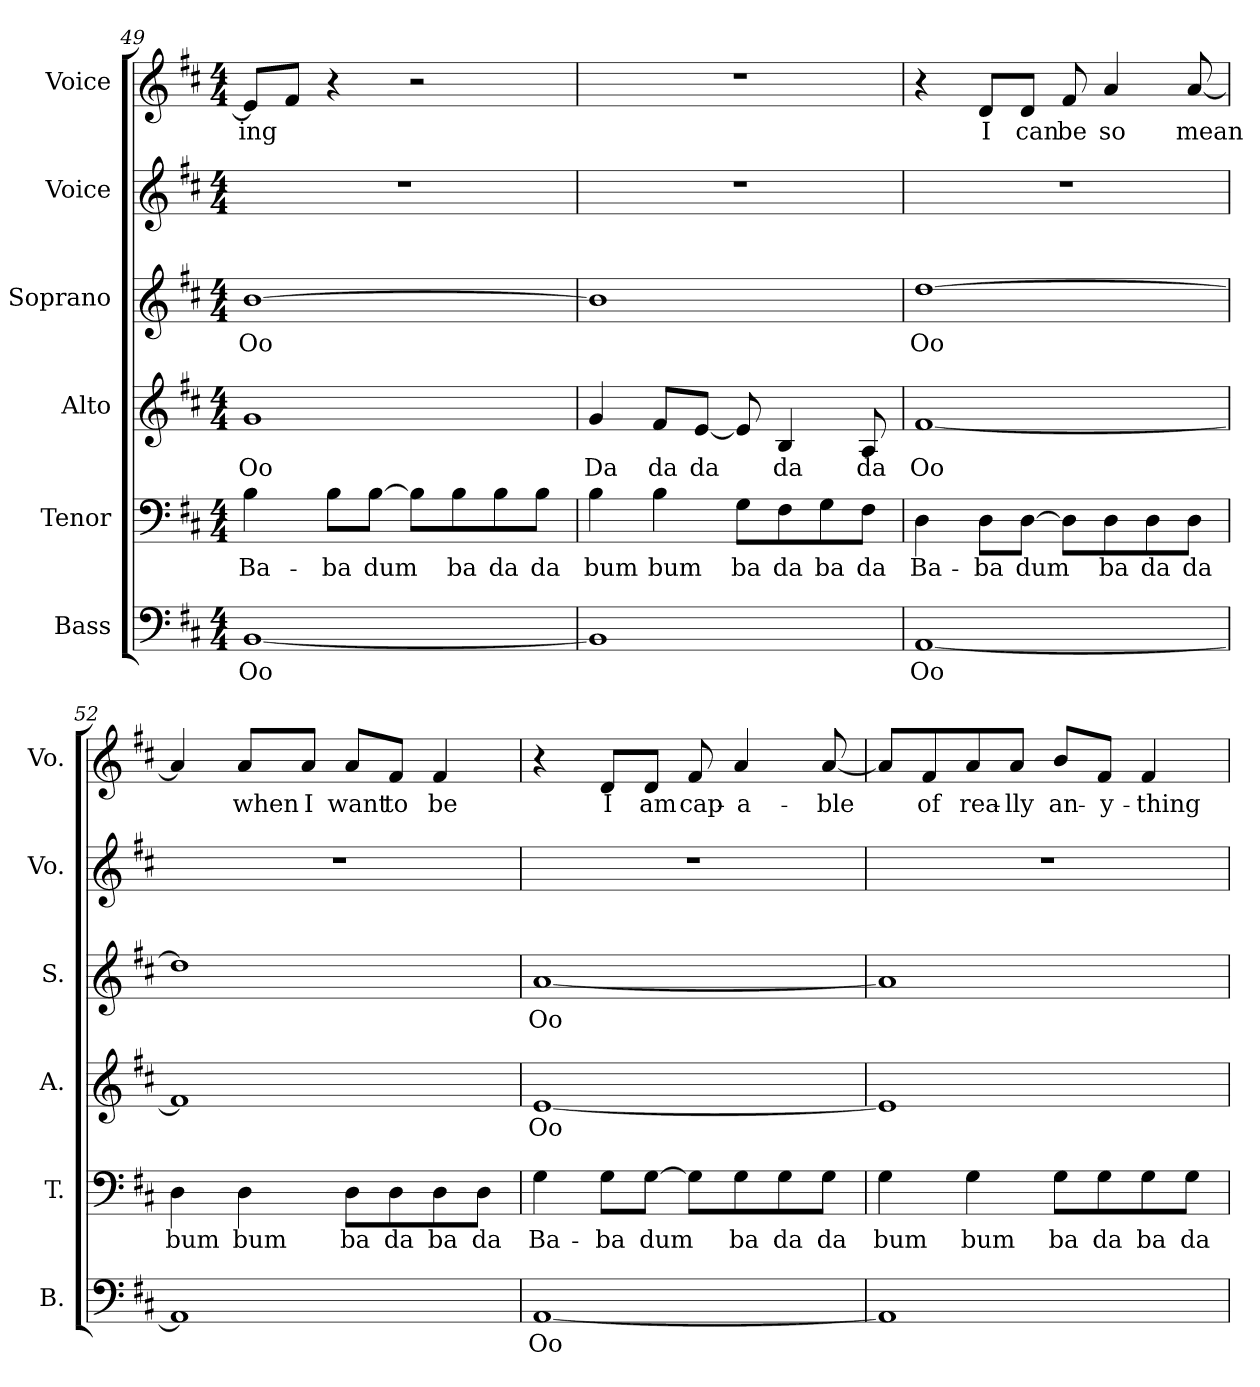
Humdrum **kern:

**kern	**text	**kern	**text	**kern	**text	**kern	**text	**kern	**kern	**text
*part6	*part6	*part5	*part5	*part4	*part4	*part3	*part3	*part2	*part1	*part1
*staff6	*staff6	*staff5	*staff5	*staff4	*staff4	*staff3	*staff3	*staff2	*staff1	*staff1
*I"Bass	*	*I"Tenor	*	*I"Alto	*	*I"Soprano	*	*I"Voice	*I"Voice	*
*I'B.	*	*I'T.	*	*I'A.	*	*I'S.	*	*I'Vo.	*I'Vo.	*
!!LO:PB:g=z
*clefF4	*	*clefF4	*	*clefG2	*	*clefG2	*	*clefG2	*clefG2	*
*k[f#c#]	*	*k[f#c#]	*	*k[f#c#]	*	*k[f#c#]	*	*k[f#c#]	*k[f#c#]	*
*M4/4	*	*M4/4	*	*M4/4	*	*M4/4	*	*M4/4	*M4/4	*
=49	=49	=49	=49	=49	=49	=49	=49	=49	=49	=49
[1BB	Oo	4B\	Ba-	1g	Oo	[1b	Oo	1r	8e/L]	-ing
.	.	.	.	.	.	.	.	.	8f#/J	.
.	.	8B\L	-ba	.	.	.	.	.	4r	.
.	.	[8B\J	dum	.	.	.	.	.	.	.
.	.	8B\L]	.	.	.	.	.	.	2r	.
.	.	8B\	ba	.	.	.	.	.	.	.
.	.	8B\	da	.	.	.	.	.	.	.
.	.	8B\J	da	.	.	.	.	.	.	.
=50	=50	=50	=50	=50	=50	=50	=50	=50	=50	=50
1BB]	.	4B\	bum	4g/	Da	1b]	.	1r	1r	.
.	.	4B\	bum	8f#/L	da	.	.	.	.	.
.	.	.	.	[8e/J	da	.	.	.	.	.
.	.	8G\L	ba	8e/]	.	.	.	.	.	.
.	.	8F#\	da	4B/	da	.	.	.	.	.
.	.	8G\	ba	.	.	.	.	.	.	.
.	.	8F#\J	da	8A/	da	.	.	.	.	.
=51	=51	=51	=51	=51	=51	=51	=51	=51	=51	=51
[1AA	Oo	4D\	Ba-	[1f#	Oo	[1dd	Oo	1r	4r	.
.	.	8D\L	-ba	.	.	.	.	.	8d/L	I
.	.	[8D\J	dum	.	.	.	.	.	8d/J	can
.	.	8D\L]	.	.	.	.	.	.	8f#/	be
.	.	8D\	ba	.	.	.	.	.	4a/	so
.	.	8D\	da	.	.	.	.	.	.	.
.	.	8D\J	da	.	.	.	.	.	[8a/	mean
!!LO:LB:g=z
=52	=52	=52	=52	=52	=52	=52	=52	=52	=52	=52
1AA]	.	4D\	bum	1f#]	.	1dd]	.	1r	4a/]	.
.	.	4D\	bum	.	.	.	.	.	8a/L	when
.	.	.	.	.	.	.	.	.	8a/J	I
.	.	8D\L	ba	.	.	.	.	.	8a/L	want
.	.	8D\	da	.	.	.	.	.	8f#/J	to
.	.	8D\	ba	.	.	.	.	.	4f#/	be
.	.	8D\J	da	.	.	.	.	.	.	.
=53	=53	=53	=53	=53	=53	=53	=53	=53	=53	=53
[1AA	Oo	4G\	Ba-	[1e	Oo	[1a	Oo	1r	4r	.
.	.	8G\L	-ba	.	.	.	.	.	8d/L	I
.	.	[8G\J	dum	.	.	.	.	.	8d/J	am
.	.	8G\L]	.	.	.	.	.	.	8f#/	cap-
.	.	8G\	ba	.	.	.	.	.	4a/	-a-
.	.	8G\	da	.	.	.	.	.	.	.
.	.	8G\J	da	.	.	.	.	.	[8a/	-ble
=54	=54	=54	=54	=54	=54	=54	=54	=54	=54	=54
1AA]	.	4G\	bum	1e]	.	1a]	.	1r	8a/L]	.
.	.	.	.	.	.	.	.	.	8f#/	of
.	.	4G\	bum	.	.	.	.	.	8a/	rea-
.	.	.	.	.	.	.	.	.	8a/J	-lly
.	.	8G\L	ba	.	.	.	.	.	8b/L	an-
.	.	8G\	da	.	.	.	.	.	8f#/J	-y-
.	.	8G\	ba	.	.	.	.	.	4f#/	-thing
.	.	8G\J	da	.	.	.	.	.	.	.
=	=	=	=	=	=	=	=	=	=	=
*-	*-	*-	*-	*-	*-	*-	*-	*-	*-	*-
